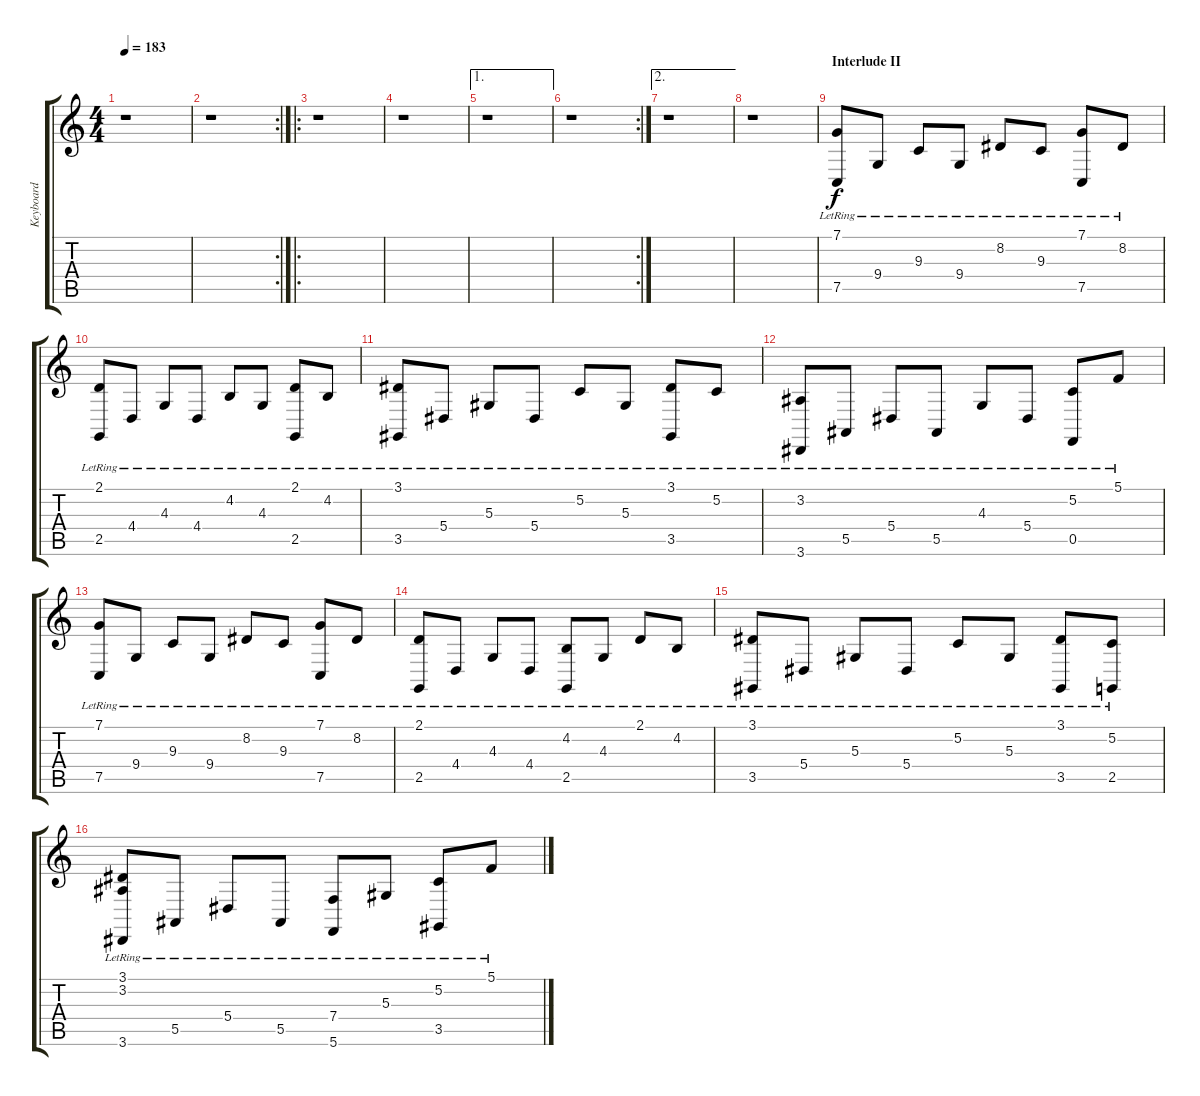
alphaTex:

\track ("Keyboard" "Keyboard") {instrument acousticgrandpiano}
\staff {score tabs}
\tuning (C4 G3 Eb3 Bb2 F2 C2) {hide}
\ts (4 4)
\tempo 183
\clef g2
\ks c
r.1{dy f} |
\rc 2
r.1 |
\ro
r.1 |
r.1 |
\ae 1
r.1 |
\rc 2
r.1 |
\ae 2
r.1 |
r.1 |
\section ("" "Interlude II")
(7.1{lr} 7.5{lr}).8{volume 16 instrument acousticgrandpiano} 9.4{lr}.8 9.3{lr}.8 9.4{lr}.8 8.2{lr}.8 9.3{lr}.8 (7.1{lr} 7.5{lr}).8 8.2{lr}.8 |
(2.1{lr} 2.5{lr}).8 4.4{lr}.8 4.3{lr}.8 4.4{lr}.8 4.2{lr}.8 4.3{lr}.8 (2.1{lr} 2.5{lr}).8 4.2{lr}.8 |
(3.1{lr} 3.5{lr}).8 5.4{lr}.8 5.3{lr}.8 5.4{lr}.8 5.2{lr}.8 5.3{lr}.8 (3.1{lr} 3.5{lr}).8 5.2{lr}.8 |
(3.2{lr} 3.6{lr}).8 5.5{lr}.8 5.4{lr}.8 5.5{lr}.8 4.3{lr}.8 5.4{lr}.8 (5.2{lr} 0.5{lr}).8 5.1{lr}.8 |
(7.1{lr} 7.5{lr}).8 9.4{lr}.8 9.3{lr}.8 9.4{lr}.8 8.2{lr}.8 9.3{lr}.8 (7.1{lr} 7.5{lr}).8 8.2{lr}.8 |
(2.1{lr} 2.5{lr}).8 4.4{lr}.8 4.3{lr}.8 4.4{lr}.8 (4.2{lr} 2.5{lr}).8 4.3{lr}.8 2.1{lr}.8 4.2{lr}.8 |
(3.1{lr} 3.5{lr}).8 5.4{lr}.8 5.3{lr}.8 5.4{lr}.8 5.2{lr}.8 5.3{lr}.8 (3.1{lr} 3.5{lr}).8 (5.2{lr} 2.5).8 |
(3.1{lr} 3.2{lr} 3.6{lr}).8 5.5{lr}.8 5.4{lr}.8 5.5{lr}.8 (7.4{lr} 5.6{lr}).8 5.3{lr}.8 (5.2{lr} 3.5{lr}).8 5.1{lr}.8
